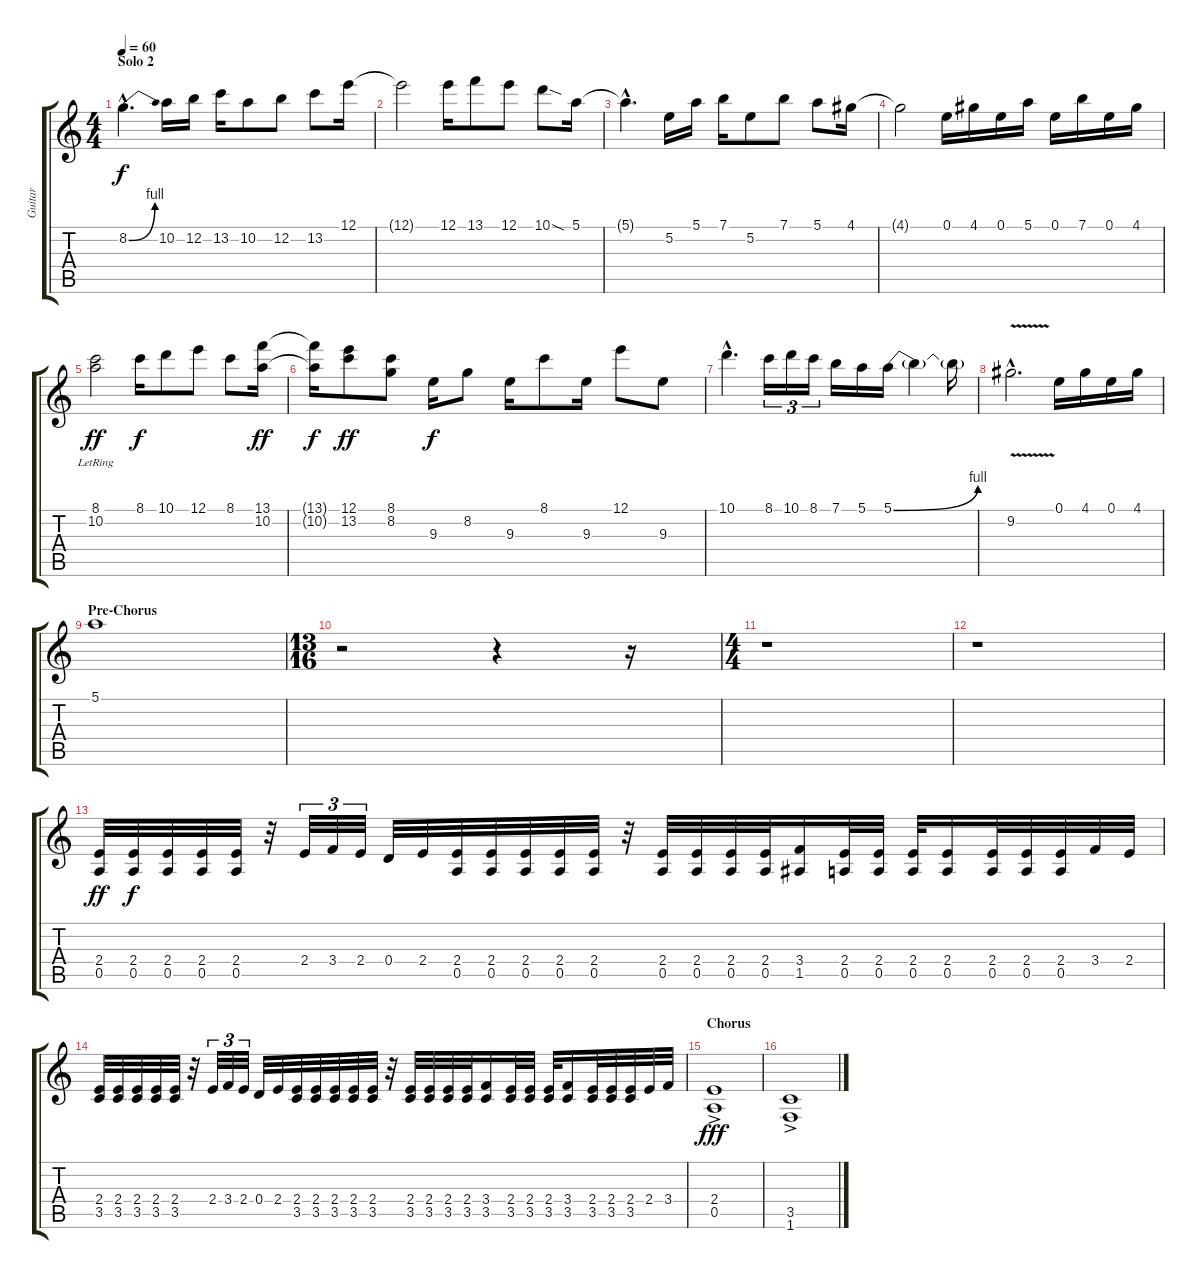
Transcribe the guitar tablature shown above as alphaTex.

\track ("Guitar" "Guitar") {instrument distortionguitar}
\staff {score tabs}
\tuning (E4 B3 G3 D3 A2 E2) {hide}
\ts (4 4)
\section ("" "Solo 2")
\tempo 60
\clef g2
\ks c
8.2{be (bend 0 0 60 4) hac}.4{d dy f volume 16} 10.2.16 12.2.16 13.2.16 10.2.8 12.2.8 13.2.8 12.1.16 |
12.1{t}.2 12.1.16 13.1.8 12.1.8 10.1{sod}.8 5.1.16 |
5.1{hac t}.4{d} 5.2.16 5.1.16 7.1.16 5.2.8 7.1.8 5.1.8 4.1.16 |
4.1{t}.2 0.1.16 4.1.16 0.1.16 5.1.16 0.1.16 7.1.16 0.1.16 4.1.16 |
(8.1 10.2{lr}).2{dy ff volume 16} 8.1.16{dy f} 10.1.8 12.1.8 8.1.8 (13.1 10.2).16{dy ff} |
(13.1{t} 10.2{t}).16{dy f} (12.1 13.2).8{dy ff} (8.1 8.2).8 9.3.16{dy f} 8.2.8 9.3.16 8.1.8 9.3.16 12.1.8 9.3.8 |
10.1{hac}.4{d} 8.1.16{tu (3 2)} 10.1.16{tu (3 2)} 8.1.16{tu (3 2)} 7.1.16 5.1.16 5.1{be (bend 0 0 60 4)}.16 5.1{t}.4 5.1{t}.16 |
9.2{v hac}.2{d} 0.1.16 4.1.16 0.1.16 4.1.16 |
\section ("" "Pre-Chorus")
5.1.1{volume 0} |
\ts (13 16)
r.2 r.4 r.16 |
\ts (4 4)
r.1 |
r.1 |
(2.4 0.5).32{dy ff volume 13} (2.4 0.5).32{dy f} (2.4 0.5).32 (2.4 0.5).32 (2.4 0.5).32 r.32 2.4.32{tu (3 2)} 3.4.32{tu (3 2)} 2.4.32{tu (3 2)} 0.4.32 2.4.32 (2.4 0.5).32 (2.4 0.5).32 (2.4 0.5).32 (2.4 0.5).32 (2.4 0.5).32 r.32 (2.4 0.5).32 (2.4 0.5).32 (2.4 0.5).32 (2.4 0.5).32 (3.4 1.5).16 (2.4 0.5).32 (2.4 0.5).32 (2.4 0.5).32 (2.4 0.5).16 (2.4 0.5).32 (2.4 0.5).32 (2.4 0.5).32 3.4.32 2.4.32 |
(2.4 3.5).32 (2.4 3.5).32 (2.4 3.5).32 (2.4 3.5).32 (2.4 3.5).32 r.32 2.4.32{tu (3 2)} 3.4.32{tu (3 2)} 2.4.32{tu (3 2)} 0.4.32 2.4.32 (2.4 3.5).32 (2.4 3.5).32 (2.4 3.5).32 (2.4 3.5).32 (2.4 3.5).32 r.32 (2.4 3.5).32 (2.4 3.5).32 (2.4 3.5).32 (2.4 3.5).32 (3.4 3.5).16 (2.4 3.5).32 (2.4 3.5).32 (2.4 3.5).32 (3.4 3.5).16 (2.4 3.5).32 (2.4 3.5).32 (2.4 3.5).32 2.4.32 3.4.32 |
\section ("" "Chorus")
(2.4{ac} 0.5{ac}).1{dy fff} |
(3.5{ac} 1.6{ac}).1
